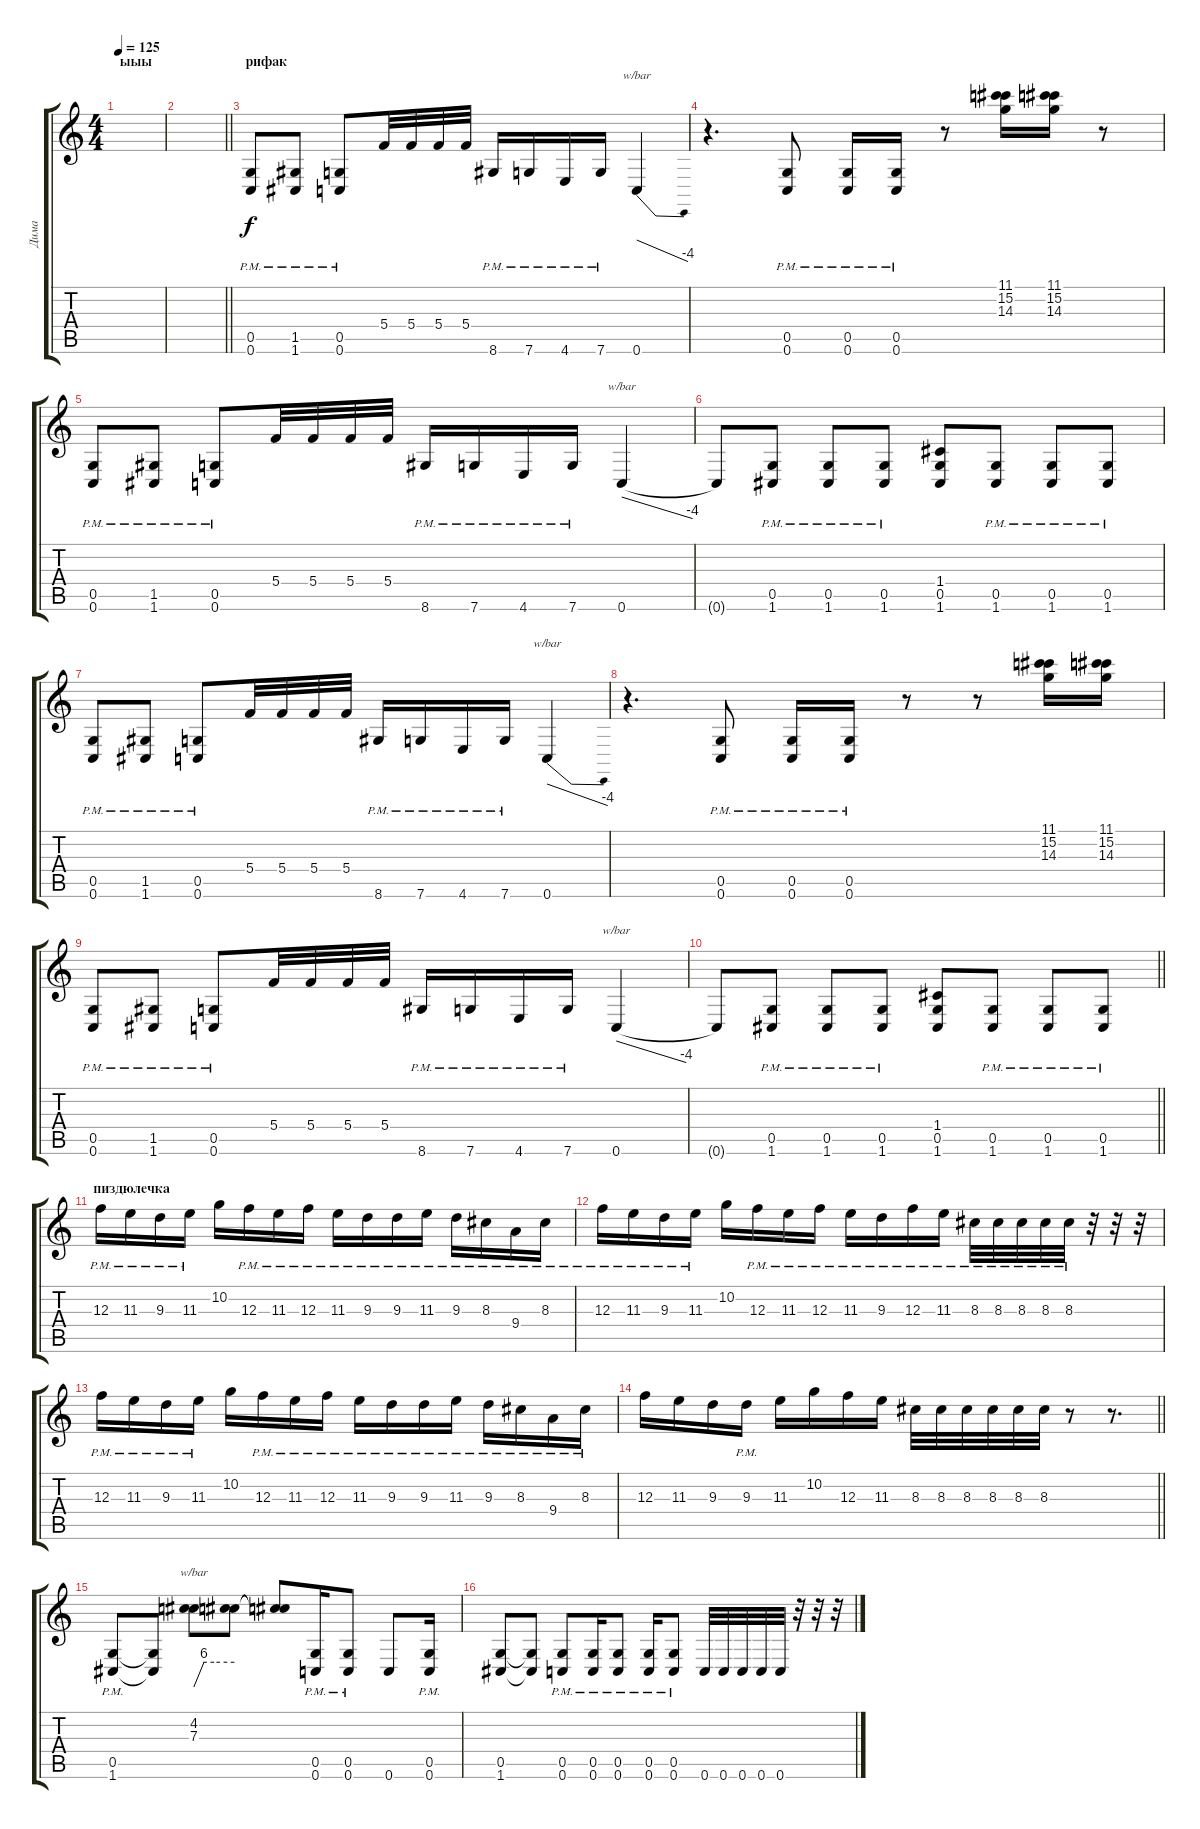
\track ("Дима" "Дима") {instrument distortionguitar}
\staff {score tabs}
\tuning (D4 A3 F3 C3 G2 C2) {hide}
\ts (4 4)
\section ("" "ыыы")
\tempo 125
\clef g2
\ks c
|
\barLineRight lightlight
|
\section ("" "рифак")
(0.5{pm} 0.6{pm}).8 (1.5{pm} 1.6{pm}).8 (0.5{pm} 0.6{pm}).8 5.4.32 5.4.32 5.4.32 5.4.32 8.6{pm}.16 7.6{pm}.16 4.6{pm}.16 7.6{pm}.16 0.6.4{tbe (dive default 0 0 60 -16)} |
r.4{d} (0.5{pm} 0.6{pm}).8 (0.5{pm} 0.6{pm}).16 (0.5{pm} 0.6{pm}).16 r.8 (11.1 15.2 14.3).16 (11.1 15.2 14.3).16 r.8 |
(0.5{pm} 0.6{pm}).8 (1.5{pm} 1.6{pm}).8 (0.5{pm} 0.6{pm}).8 5.4.32 5.4.32 5.4.32 5.4.32 8.6{pm}.16 7.6{pm}.16 4.6{pm}.16 7.6{pm}.16 0.6.4{tbe (dive default 0 0 60 -16)} |
0.6{t}.8 (0.5{pm} 1.6{pm}).8 (0.5{pm} 1.6{pm}).8 (0.5{pm} 1.6{pm}).8 (1.4 0.5 1.6).8 (0.5{pm} 1.6{pm}).8 (0.5{pm} 1.6{pm}).8 (0.5{pm} 1.6{pm}).8 |
(0.5{pm} 0.6{pm}).8 (1.5{pm} 1.6{pm}).8 (0.5{pm} 0.6{pm}).8 5.4.32 5.4.32 5.4.32 5.4.32 8.6{pm}.16 7.6{pm}.16 4.6{pm}.16 7.6{pm}.16 0.6.4{tbe (dive default 0 0 60 -16)} |
r.4{d} (0.5{pm} 0.6{pm}).8 (0.5{pm} 0.6{pm}).16 (0.5{pm} 0.6{pm}).16 r.8 r.8 (11.1 15.2 14.3).16 (11.1 15.2 14.3).16 |
(0.5{pm} 0.6{pm}).8 (1.5{pm} 1.6{pm}).8 (0.5{pm} 0.6{pm}).8 5.4.32 5.4.32 5.4.32 5.4.32 8.6{pm}.16 7.6{pm}.16 4.6{pm}.16 7.6{pm}.16 0.6.4{tbe (dive default 0 0 60 -16)} |
\barLineRight lightlight
0.6{t}.8 (0.5{pm} 1.6{pm}).8 (0.5{pm} 1.6{pm}).8 (0.5{pm} 1.6{pm}).8 (1.4 0.5 1.6).8 (0.5{pm} 1.6{pm}).8 (0.5{pm} 1.6{pm}).8 (0.5{pm} 1.6{pm}).8 |
\section ("" "пиздюлечка")
12.3{pm}.16 11.3{pm}.16 9.3{pm}.16 11.3{pm}.16 10.2.16 12.3{pm}.16 11.3{pm}.16 12.3{pm}.16 11.3{pm}.16 9.3{pm}.16 9.3{pm}.16 11.3{pm}.16 9.3{pm}.16 8.3{pm}.16 9.4{pm}.16 8.3{pm}.16 |
12.3{pm}.16 11.3{pm}.16 9.3{pm}.16 11.3{pm}.16 10.2.16 12.3{pm}.16 11.3{pm}.16 12.3{pm}.16 11.3{pm}.16 9.3{pm}.16 12.3{pm}.16 11.3{pm}.16 8.3{pm}.32 8.3{pm}.32 8.3{pm}.32 8.3{pm}.32 8.3{pm}.32 r.32 r.32 r.32 |
12.3{pm}.16 11.3{pm}.16 9.3{pm}.16 11.3{pm}.16 10.2.16 12.3{pm}.16 11.3{pm}.16 12.3{pm}.16 11.3{pm}.16 9.3{pm}.16 9.3{pm}.16 11.3{pm}.16 9.3{pm}.16 8.3{pm}.16 9.4{pm}.16 8.3{pm}.16 |
\barLineRight lightlight
12.3.16 11.3.16 9.3.16 9.3{pm}.16 11.3.16 10.2.16 12.3.16 11.3.16 8.3.32 8.3.32 8.3.32 8.3.32 8.3.32 8.3.32 r.8 r.8{d} |
(0.5{pm} 1.6{pm}).8{balance 16} (0.5{t} 1.6{t}).8 (4.2 7.3).8{tbe (custom default 0 0 15 24 30 24 60 24)} (4.2{t} 7.3{t}).8 (4.2{t} 7.3{t}).8 (0.5{pm} 0.6{pm}).16 (0.5{pm} 0.6{pm}).8 0.6.8 (0.5{pm} 0.6{pm}).16 |
(0.5 1.6).8 (0.5{t} 1.6{t}).8 (0.5{pm} 0.6{pm}).8 (0.5{pm} 0.6{pm}).16 (0.5{pm} 0.6{pm}).8 (0.5{pm} 0.6{pm}).16 (0.5{pm} 0.6{pm}).8 0.6.32 0.6.32 0.6.32 0.6.32 0.6.32 r.32 r.32 r.32
